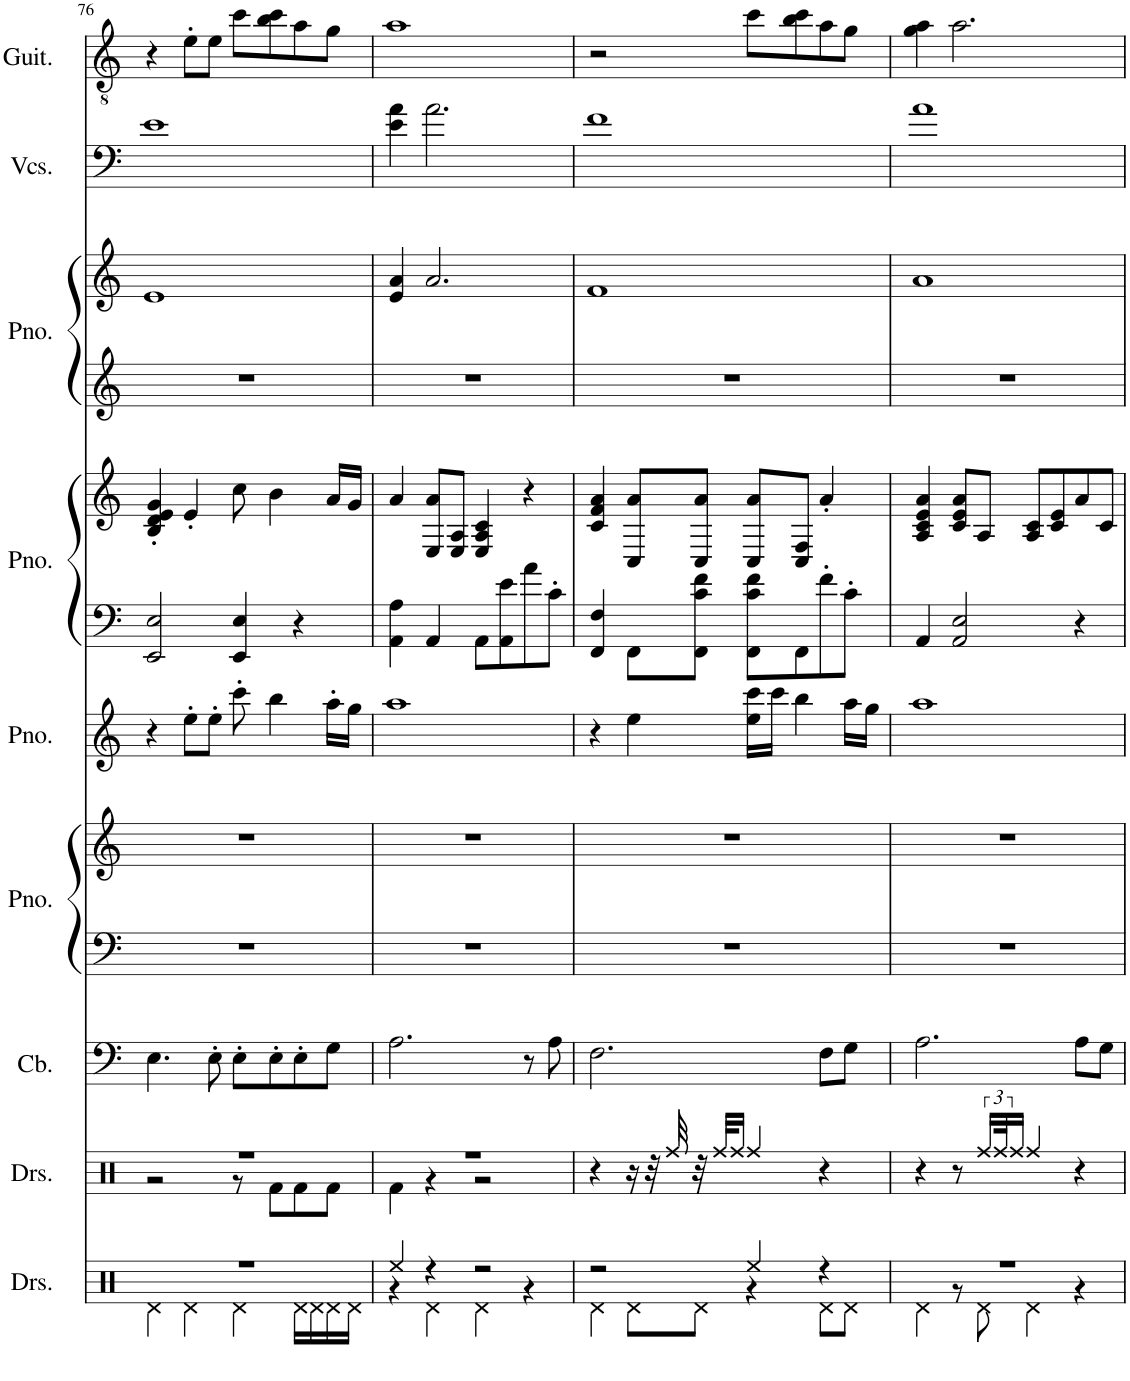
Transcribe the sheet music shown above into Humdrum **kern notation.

**kern	**kern	**kern	**kern	**kern	**kern	**kern	**kern	**kern	**kern	**kern	**kern
*part9	*part8	*part7	*part6	*part6	*part5	*part4	*part4	*part3	*part3	*part2	*part1
*staff12	*staff11	*staff10	*staff9	*staff8	*staff7	*staff6	*staff5	*staff4	*staff3	*staff2	*staff1
*I"Drumset	*I"Drumset	*I"Contrabass	*I"Piano	*	*I"Piano	*I"Piano	*	*I"Piano	*	*I"Violoncellos	*I"Classical Guitar
*I'Drs.	*I'Drs.	*I'Cb.	*I'Pno.	*	*I'Pno.	*I'Pno.	*	*I'Pno.	*	*I'Vcs.	*I'Guit.
!!LO:PB:g=z
*clefX	*clefX	*clefF4	*clefF4	*clefG2	*clefG2	*clefF4	*clefG2	*clefG2	*clefG2	*clefF4	*clefGv2
*	*	*Trd7c12	*	*	*	*	*	*	*	*	*
*k[]	*k[]	*k[]	*k[]	*k[]	*k[]	*k[]	*k[]	*k[]	*k[]	*k[]	*k[]
*M4/4	*M4/4	*M4/4	*M4/4	*M4/4	*M4/4	*M4/4	*M4/4	*M4/4	*M4/4	*M4/4	*M4/4
=76	=76	=76	=76	=76	=76	=76	=76	=76	=76	=76	=76
*^	*^	*	*	*	*	*	*	*	*	*	*
1r	4Rd\	1r	2r	4.E\	1r	1r	4r	2EE/ 2E/	4B/' 4d/' 4e/' 4g/'	1r	1e	1e	4r
.	4Rd\	.	.	.	.	.	8ee'\L	.	4e'/	.	.	.	8e'\L
.	.	.	.	8E'\	.	.	8ee'\J	.	.	.	.	.	8e\J
.	4Rd\	.	8r	8E'\L	.	.	8ccc'\	4EE/ 4E/	8cc\	.	.	.	8cc\L
.	.	.	8Rf\L	8E'\	.	.	4bb\	.	4b\	.	.	.	8b\ 8cc\
.	16Rd\LL	.	8Rf\	8E'\	.	.	.	4r	.	.	.	.	8a\
.	16Rd\	.	.	.	.	.	.	.	.	.	.	.	.
.	16Rd\	.	8Rf\J	8G\J	.	.	16aa'\LL	.	16a/LL	.	.	.	8g\J
.	16Rd\JJ	.	.	.	.	.	16gg\JJ	.	16g/JJ	.	.	.	.
=77	=77	=77	=77	=77	=77	=77	=77	=77	=77	=77	=77	=77	=77
4Ree/	4r	1r	4Rf\	2.A\	1r	1r	1aa	4AA\ 4A\	4a/	1r	4e/ 4a/	4e\ 4a\	1a
4r	4Rd\	.	4r	.	.	.	.	4AA/	8E/ 8a/L	.	2.a/	2.a\	.
.	.	.	.	.	.	.	.	.	8E/ 8A/J	.	.	.	.
2r	4Rd\	.	2r	.	.	.	.	8AA\L	4E/ 4A/ 4c/	.	.	.	.
.	.	.	.	.	.	.	.	8AA\ 8e\	.	.	.	.	.
.	4r	.	.	8r	.	.	.	8a\	4r	.	.	.	.
.	.	.	.	8A\	.	.	.	8c'\J	.	.	.	.	.
*	*	*v	*v	*	*	*	*	*	*	*	*	*	*
=78	=78	=78	=78	=78	=78	=78	=78	=78	=78	=78	=78	=78
2r	4Rd\	4r	2.F\	1r	1r	4r	4FF/ 4F/	4c/ 4f/ 4a/	1r	1f	1f	2r
.	8Rd\L	16r	.	.	.	4ee\	8FF\L	8C/ 8a/L	.	.	.	.
.	.	32r	.	.	.	.	.	.	.	.	.	.
.	.	32Rff/	.	.	.	.	.	.	.	.	.	.
.	8Rd\J	32r	.	.	.	.	8FF\ 8c\ 8f\J	8C/ 8a/J	.	.	.	.
.	.	32Rff/KLL	.	.	.	.	.	.	.	.	.	.
.	.	16Rff/JJ	.	.	.	.	.	.	.	.	.	.
4Ree/	4r	4Rff/	.	.	.	16ee\ 16ccc\LL	8FF\ 8c\ 8f\L	8C/ 8a/L	.	.	.	8cc\L
.	.	.	.	.	.	16ccc\JJ	.	.	.	.	.	.
.	.	.	.	.	.	4bb\	8FF\	8C/ 8F/J	.	.	.	8b\ 8cc\
4r	8Rd\L	4r	8F\L	.	.	.	8f'\	4a'/	.	.	.	8a\
.	8Rd\J	.	8G\J	.	.	16aa\LL	8c'\J	.	.	.	.	8g\J
.	.	.	.	.	.	16gg\JJ	.	.	.	.	.	.
=79	=79	=79	=79	=79	=79	=79	=79	=79	=79	=79	=79	=79
1r	4Rd\	4r	2.A\	1r	1r	1aa	4AA/	4A/ 4c/ 4e/ 4a/	1r	1a	1a	4g\ 4a\
.	8r	8r	.	.	.	.	2AA/ 2E/	8c/ 8e/ 8a/L	.	.	.	2.a\
.	8Rd\	24Rff/LL	.	.	.	.	.	8A/J	.	.	.	.
.	.	48Rff/K	.	.	.	.	.	.	.	.	.	.
.	.	16Rff/JJ	.	.	.	.	.	.	.	.	.	.
.	4Rd\	4Rff/	.	.	.	.	.	8A/ 8c/L	.	.	.	.
.	.	.	.	.	.	.	.	8c/ 8e/	.	.	.	.
.	4r	4r	8A\L	.	.	.	4r	8a/	.	.	.	.
.	.	.	8G\J	.	.	.	.	8c/J	.	.	.	.
*v	*v	*	*	*	*	*	*	*	*	*	*	*
=	=	=	=	=	=	=	=	=	=	=	=
*-	*-	*-	*-	*-	*-	*-	*-	*-	*-	*-	*-
